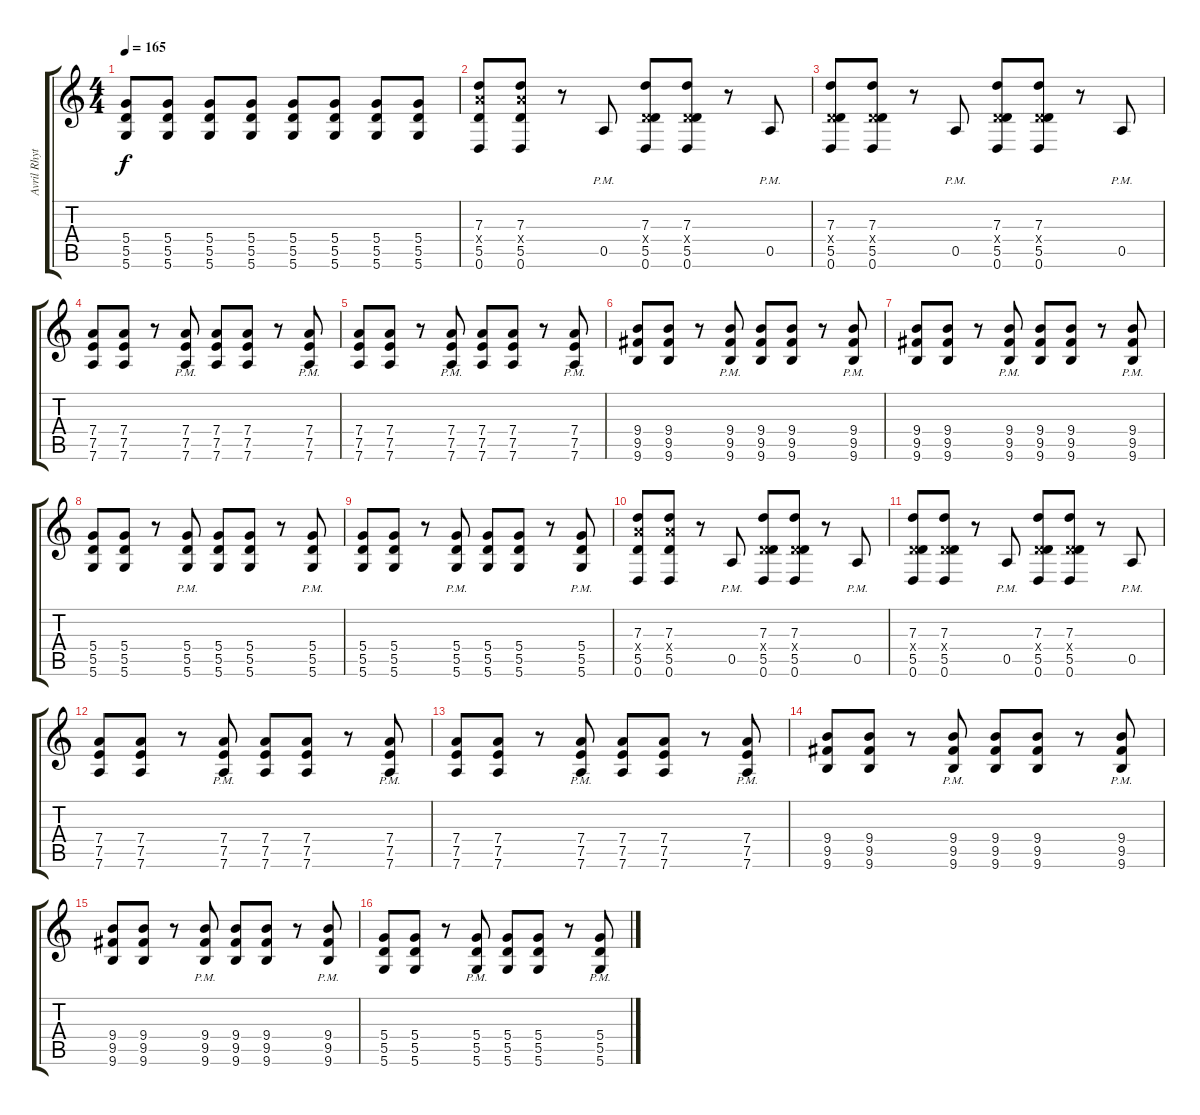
\track ("Avril Rhythm 2" "Avril Rhyt") {instrument distortionguitar}
\staff {score tabs}
\tuning (E4 B3 G3 D3 A2 D2) {hide}
\ts (4 4)
\tempo 165
\clef g2
\ks c
(5.4 5.5 5.6).8{dy f} (5.4 5.5 5.6).8 (5.4 5.5 5.6).8 (5.4 5.5 5.6).8 (5.4 5.5 5.6).8 (5.4 5.5 5.6).8 (5.4 5.5 5.6).8 (5.4 5.5 5.6).8 |
(7.3 7.4{x} 5.5 0.6).8 (7.3 7.4{x} 5.5 0.6).8 r.8 0.5{pm}.8 (7.3 0.4{x} 5.5 0.6).8 (7.3 0.4{x} 5.5 0.6).8 r.8 0.5{pm}.8 |
(7.3 0.4{x} 5.5 0.6).8 (7.3 0.4{x} 5.5 0.6).8 r.8 0.5{pm}.8 (7.3 0.4{x} 5.5 0.6).8 (7.3 0.4{x} 5.5 0.6).8 r.8 0.5{pm}.8 |
(7.4 7.5 7.6).8 (7.4 7.5 7.6).8 r.8 (7.4{pm} 7.5{pm} 7.6{pm}).8 (7.4 7.5 7.6).8 (7.4 7.5 7.6).8 r.8 (7.4{pm} 7.5{pm} 7.6{pm}).8 |
(7.4 7.5 7.6).8 (7.4 7.5 7.6).8 r.8 (7.4{pm} 7.5{pm} 7.6{pm}).8 (7.4 7.5 7.6).8 (7.4 7.5 7.6).8 r.8 (7.4{pm} 7.5{pm} 7.6{pm}).8 |
(9.4 9.5 9.6).8 (9.4 9.5 9.6).8 r.8 (9.4{pm} 9.5{pm} 9.6{pm}).8 (9.4 9.5 9.6).8 (9.4 9.5 9.6).8 r.8 (9.4{pm} 9.5{pm} 9.6{pm}).8 |
(9.4 9.5 9.6).8 (9.4 9.5 9.6).8 r.8 (9.4{pm} 9.5{pm} 9.6{pm}).8 (9.4 9.5 9.6).8 (9.4 9.5 9.6).8 r.8 (9.4{pm} 9.5{pm} 9.6{pm}).8 |
(5.4 5.5 5.6).8 (5.4 5.5 5.6).8 r.8 (5.4{pm} 5.5{pm} 5.6{pm}).8 (5.4 5.5 5.6).8 (5.4 5.5 5.6).8 r.8 (5.4{pm} 5.5{pm} 5.6{pm}).8 |
(5.4 5.5 5.6).8 (5.4 5.5 5.6).8 r.8 (5.4{pm} 5.5{pm} 5.6{pm}).8 (5.4 5.5 5.6).8 (5.4 5.5 5.6).8 r.8 (5.4{pm} 5.5{pm} 5.6{pm}).8 |
(7.3 7.4{x} 5.5 0.6).8 (7.3 7.4{x} 5.5 0.6).8 r.8 0.5{pm}.8 (7.3 0.4{x} 5.5 0.6).8 (7.3 0.4{x} 5.5 0.6).8 r.8 0.5{pm}.8 |
(7.3 0.4{x} 5.5 0.6).8 (7.3 0.4{x} 5.5 0.6).8 r.8 0.5{pm}.8 (7.3 0.4{x} 5.5 0.6).8 (7.3 0.4{x} 5.5 0.6).8 r.8 0.5{pm}.8 |
(7.4 7.5 7.6).8 (7.4 7.5 7.6).8 r.8 (7.4{pm} 7.5{pm} 7.6{pm}).8 (7.4 7.5 7.6).8 (7.4 7.5 7.6).8 r.8 (7.4{pm} 7.5{pm} 7.6{pm}).8 |
(7.4 7.5 7.6).8 (7.4 7.5 7.6).8 r.8 (7.4{pm} 7.5{pm} 7.6{pm}).8 (7.4 7.5 7.6).8 (7.4 7.5 7.6).8 r.8 (7.4{pm} 7.5{pm} 7.6{pm}).8 |
(9.4 9.5 9.6).8 (9.4 9.5 9.6).8 r.8 (9.4{pm} 9.5{pm} 9.6{pm}).8 (9.4 9.5 9.6).8 (9.4 9.5 9.6).8 r.8 (9.4{pm} 9.5{pm} 9.6{pm}).8 |
(9.4 9.5 9.6).8 (9.4 9.5 9.6).8 r.8 (9.4{pm} 9.5{pm} 9.6{pm}).8 (9.4 9.5 9.6).8 (9.4 9.5 9.6).8 r.8 (9.4{pm} 9.5{pm} 9.6{pm}).8 |
(5.4 5.5 5.6).8 (5.4 5.5 5.6).8 r.8 (5.4{pm} 5.5{pm} 5.6{pm}).8 (5.4 5.5 5.6).8 (5.4 5.5 5.6).8 r.8 (5.4{pm} 5.5{pm} 5.6{pm}).8
